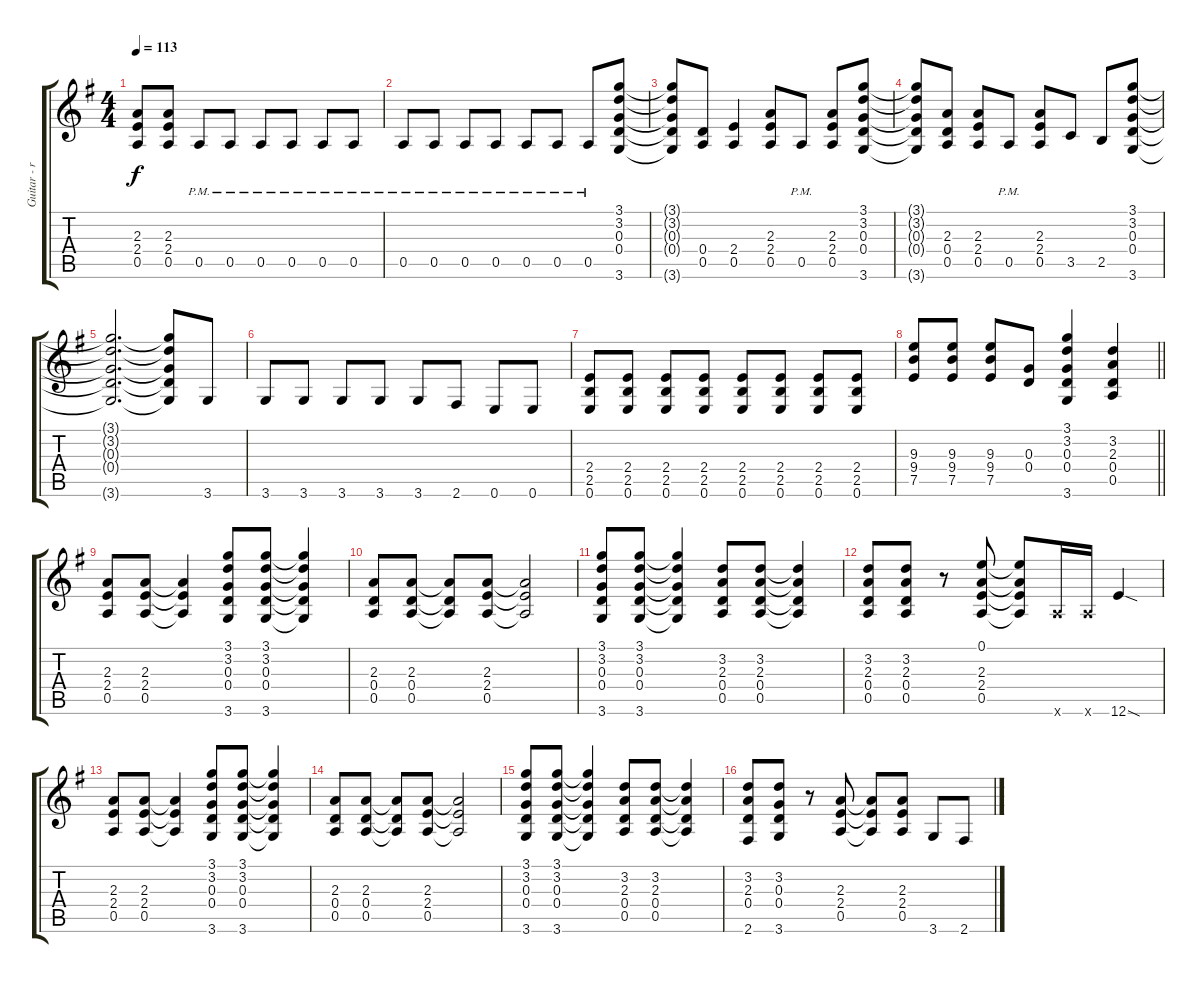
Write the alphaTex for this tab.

\track ("Guitar - rhythm - right" "Guitar - r") {instrument overdrivenguitar}
\staff {score tabs}
\tuning (E4 B3 G3 D3 A2 E2) {hide}
\ts (4 4)
\tempo 113
\clef g2
\ks g
(2.3{t} 2.4{t} 0.5{t}).8{dy f} (2.3 2.4 0.5).8 0.5{pm}.8 0.5{pm}.8 0.5{pm}.8 0.5{pm}.8 0.5{pm}.8 0.5{pm}.8 |
0.5{pm}.8 0.5{pm}.8 0.5{pm}.8 0.5{pm}.8 0.5{pm}.8 0.5{pm}.8 0.5{pm}.8 (3.1 3.2 0.3 0.4 3.6).8 |
(3.1{t} 3.2{t} 0.3{t} 0.4{t} 3.6{t}).8 (0.4 0.5).8 (2.4 0.5).4 (2.3 2.4 0.5).8 0.5{pm}.8 (2.3 2.4 0.5).8 (3.1 3.2 0.3 0.4 3.6).8 |
(3.1{t} 3.2{t} 0.3{t} 0.4{t} 3.6{t}).8 (2.3 0.4 0.5).8 (2.3 2.4 0.5).8 0.5{pm}.8 (2.3 2.4 0.5).8 3.5.8 2.5.8 (3.1 3.2 0.3 0.4 3.6).8 |
(3.1{t} 3.2{t} 0.3{t} 0.4{t} 3.6{t}).2{d} (3.1{t} 3.2{t} 0.3{t} 0.4{t} 3.6{t}).8 3.6.8 |
3.6.8 3.6.8 3.6.8 3.6.8 3.6.8 2.6.8 0.6.8 0.6.8 |
(2.4 2.5 0.6).8 (2.4 2.5 0.6).8 (2.4 2.5 0.6).8 (2.4 2.5 0.6).8 (2.4 2.5 0.6).8 (2.4 2.5 0.6).8 (2.4 2.5 0.6).8 (2.4 2.5 0.6).8 |
\barLineRight lightlight
(9.3 9.4 7.5).8 (9.3 9.4 7.5).8 (9.3 9.4 7.5).8 (0.3 0.4).8 (3.1 3.2 0.3 0.4 3.6).4 (3.2 2.3 0.4 0.5).4 |
(2.3 2.4 0.5).8 (2.3 2.4 0.5).8 (2.3{t} 2.4{t} 0.5{t}).4 (3.1 3.2 0.3 0.4 3.6).8 (3.1 3.2 0.3 0.4 3.6).8 (3.1{t} 3.2{t} 0.3{t} 0.4{t} 3.6{t}).4 |
(2.3 0.4 0.5).8 (2.3 0.4 0.5).8 (2.3{t} 0.4{t} 0.5{t}).8 (2.3 2.4 0.5).8 (2.3{t} 2.4{t} 0.5{t}).2 |
(3.1 3.2 0.3 0.4 3.6).8 (3.1 3.2 0.3 0.4 3.6).8 (3.1{t} 3.2{t} 0.3{t} 0.4{t} 3.6{t}).4 (3.2 2.3 0.4 0.5).8 (3.2 2.3 0.4 0.5).8 (3.2{t} 2.3{t} 0.4{t} 0.5{t}).4 |
(3.2 2.3 0.4 0.5).8 (3.2 2.3 0.4 0.5).8 r.8 (0.1 2.3 2.4 0.5).8 (0.1{t} 2.3{t} 2.4{t} 0.5{t}).8 5.6{x}.16 5.6{x}.16 12.6{sod}.4 |
(2.3 2.4 0.5).8 (2.3 2.4 0.5).8 (2.3{t} 2.4{t} 0.5{t}).4 (3.1 3.2 0.3 0.4 3.6).8 (3.1 3.2 0.3 0.4 3.6).8 (3.1{t} 3.2{t} 0.3{t} 0.4{t} 3.6{t}).4 |
(2.3 0.4 0.5).8 (2.3 0.4 0.5).8 (2.3{t} 0.4{t} 0.5{t}).8 (2.3 2.4 0.5).8 (2.3{t} 2.4{t} 0.5{t}).2 |
(3.1 3.2 0.3 0.4 3.6).8 (3.1 3.2 0.3 0.4 3.6).8 (3.1{t} 3.2{t} 0.3{t} 0.4{t} 3.6{t}).4 (3.2 2.3 0.4 0.5).8 (3.2 2.3 0.4 0.5).8 (3.2{t} 2.3{t} 0.4{t} 0.5{t}).4 |
(3.2 2.3 0.4 2.6).8 (3.2 0.3 0.4 3.6).8 r.8 (2.3 2.4 0.5).8 (2.3{t} 2.4{t} 0.5{t}).8 (2.3 2.4 0.5).8 3.6.8 2.6.8
